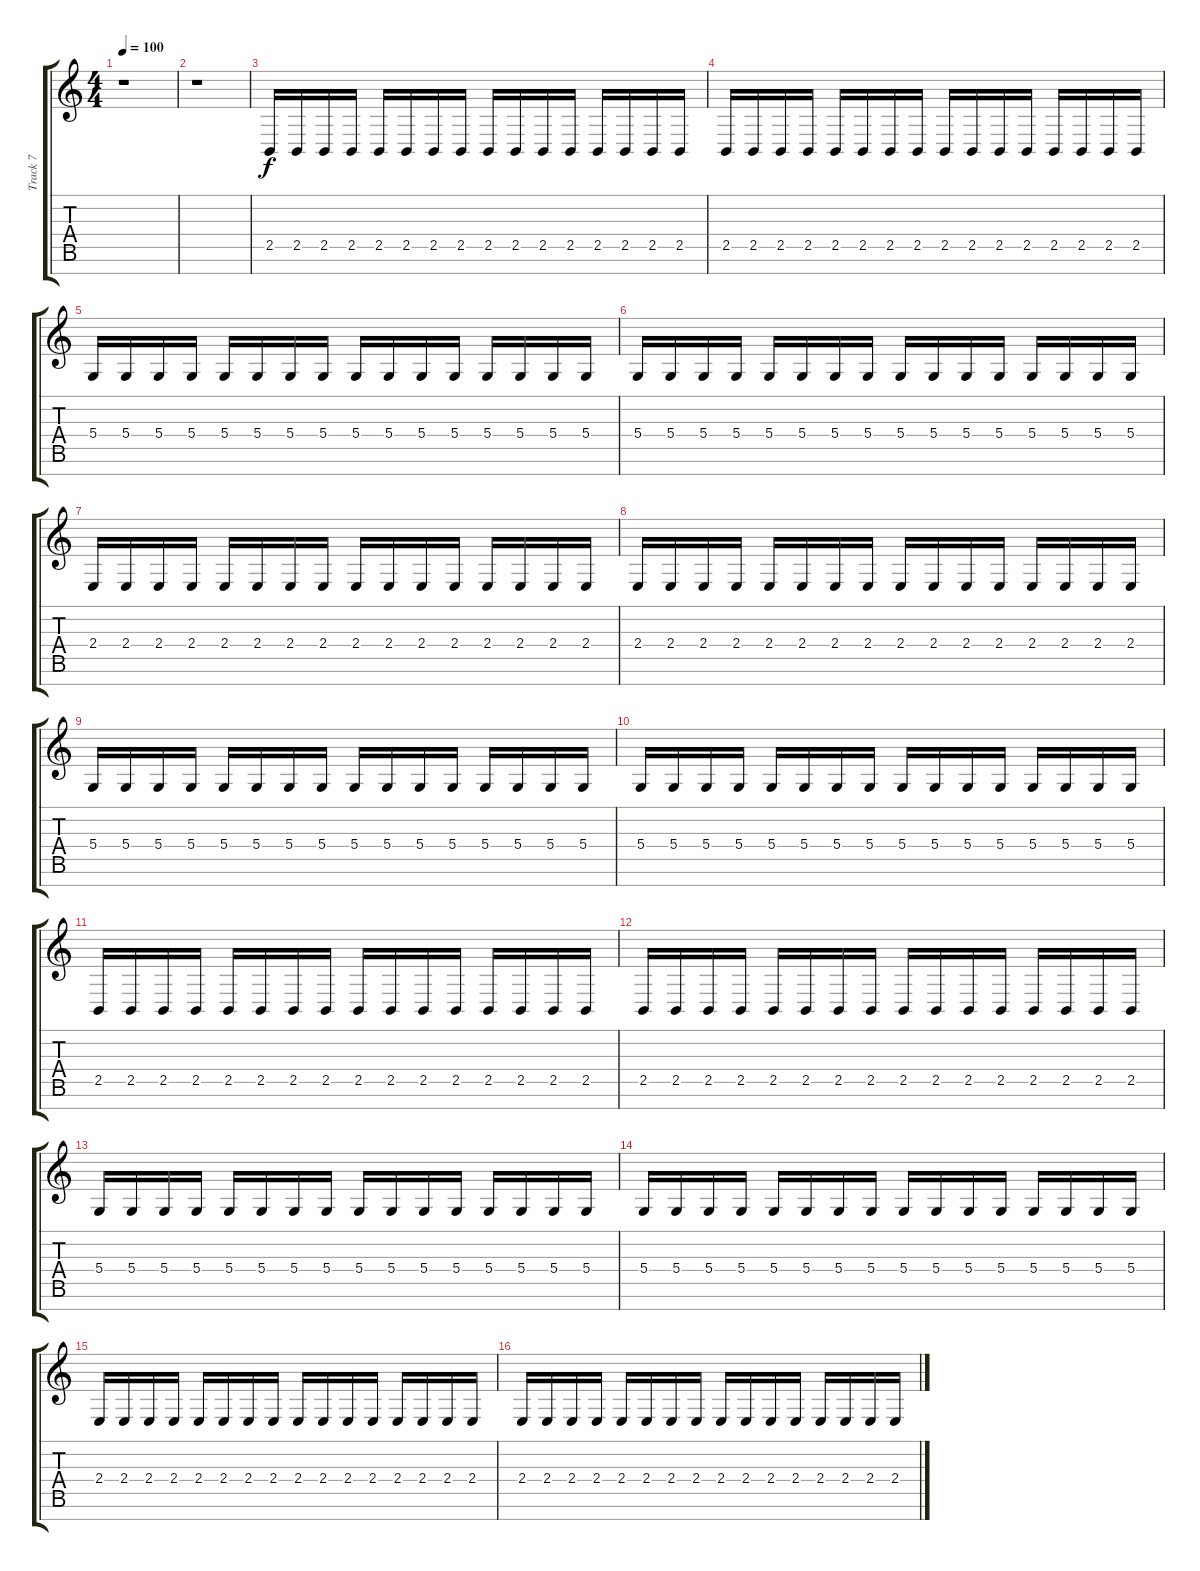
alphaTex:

\track ("Track 7" "Track 7") {instrument pad3polysynth}
\staff {score tabs}
\tuning (E4 B3 G3 D3 A2 E2 B1) {hide}
\ts (4 4)
\tempo 100
\clef g2
\ks c
r.1{dy f} |
r.1 |
2.5.16 2.5.16 2.5.16 2.5.16 2.5.16 2.5.16 2.5.16 2.5.16 2.5.16 2.5.16 2.5.16 2.5.16 2.5.16 2.5.16 2.5.16 2.5.16 |
2.5.16 2.5.16 2.5.16 2.5.16 2.5.16 2.5.16 2.5.16 2.5.16 2.5.16 2.5.16 2.5.16 2.5.16 2.5.16 2.5.16 2.5.16 2.5.16 |
5.4.16 5.4.16 5.4.16 5.4.16 5.4.16 5.4.16 5.4.16 5.4.16 5.4.16 5.4.16 5.4.16 5.4.16 5.4.16 5.4.16 5.4.16 5.4.16 |
5.4.16 5.4.16 5.4.16 5.4.16 5.4.16 5.4.16 5.4.16 5.4.16 5.4.16 5.4.16 5.4.16 5.4.16 5.4.16 5.4.16 5.4.16 5.4.16 |
2.4.16 2.4.16 2.4.16 2.4.16 2.4.16 2.4.16 2.4.16 2.4.16 2.4.16 2.4.16 2.4.16 2.4.16 2.4.16 2.4.16 2.4.16 2.4.16 |
2.4.16 2.4.16 2.4.16 2.4.16 2.4.16 2.4.16 2.4.16 2.4.16 2.4.16 2.4.16 2.4.16 2.4.16 2.4.16 2.4.16 2.4.16 2.4.16 |
5.4.16 5.4.16 5.4.16 5.4.16 5.4.16 5.4.16 5.4.16 5.4.16 5.4.16 5.4.16 5.4.16 5.4.16 5.4.16 5.4.16 5.4.16 5.4.16 |
5.4.16 5.4.16 5.4.16 5.4.16 5.4.16 5.4.16 5.4.16 5.4.16 5.4.16 5.4.16 5.4.16 5.4.16 5.4.16 5.4.16 5.4.16 5.4.16 |
2.5.16 2.5.16 2.5.16 2.5.16 2.5.16 2.5.16 2.5.16 2.5.16 2.5.16 2.5.16 2.5.16 2.5.16 2.5.16 2.5.16 2.5.16 2.5.16 |
2.5.16 2.5.16 2.5.16 2.5.16 2.5.16 2.5.16 2.5.16 2.5.16 2.5.16 2.5.16 2.5.16 2.5.16 2.5.16 2.5.16 2.5.16 2.5.16 |
5.4.16 5.4.16 5.4.16 5.4.16 5.4.16 5.4.16 5.4.16 5.4.16 5.4.16 5.4.16 5.4.16 5.4.16 5.4.16 5.4.16 5.4.16 5.4.16 |
5.4.16 5.4.16 5.4.16 5.4.16 5.4.16 5.4.16 5.4.16 5.4.16 5.4.16 5.4.16 5.4.16 5.4.16 5.4.16 5.4.16 5.4.16 5.4.16 |
2.4.16 2.4.16 2.4.16 2.4.16 2.4.16 2.4.16 2.4.16 2.4.16 2.4.16 2.4.16 2.4.16 2.4.16 2.4.16 2.4.16 2.4.16 2.4.16 |
2.4.16 2.4.16 2.4.16 2.4.16 2.4.16 2.4.16 2.4.16 2.4.16 2.4.16 2.4.16 2.4.16 2.4.16 2.4.16 2.4.16 2.4.16 2.4.16
